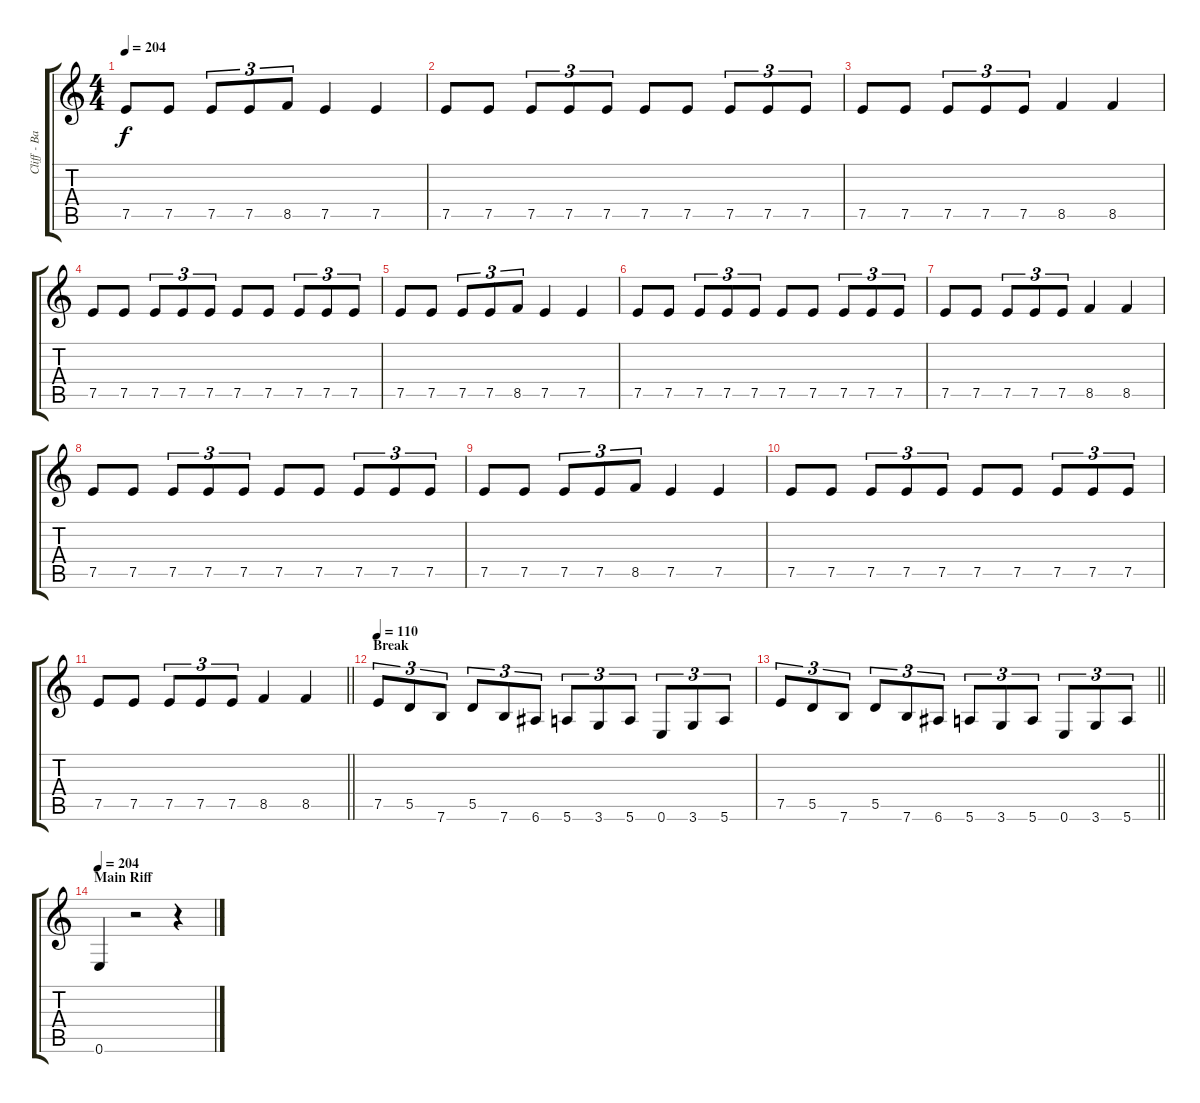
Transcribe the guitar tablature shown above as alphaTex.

\track ("Cliff - Bass" "Cliff - Ba") {solo instrument electricbassfinger}
\staff {score tabs}
\tuning (E4 B3 G3 D3 A2 E2) {hide}
\ts (4 4)
\tempo 204
\clef g2
\ks c
7.5.8{dy f} 7.5.8 7.5.8{tu (3 2)} 7.5.8{tu (3 2)} 8.5.8{tu (3 2)} 7.5.4 7.5.4 |
7.5.8 7.5.8 7.5.8{tu (3 2)} 7.5.8{tu (3 2)} 7.5.8{tu (3 2)} 7.5.8 7.5.8 7.5.8{tu (3 2)} 7.5.8{tu (3 2)} 7.5.8{tu (3 2)} |
7.5.8 7.5.8 7.5.8{tu (3 2)} 7.5.8{tu (3 2)} 7.5.8{tu (3 2)} 8.5.4 8.5.4 |
7.5.8 7.5.8 7.5.8{tu (3 2)} 7.5.8{tu (3 2)} 7.5.8{tu (3 2)} 7.5.8 7.5.8 7.5.8{tu (3 2)} 7.5.8{tu (3 2)} 7.5.8{tu (3 2)} |
7.5.8 7.5.8 7.5.8{tu (3 2)} 7.5.8{tu (3 2)} 8.5.8{tu (3 2)} 7.5.4 7.5.4 |
7.5.8 7.5.8 7.5.8{tu (3 2)} 7.5.8{tu (3 2)} 7.5.8{tu (3 2)} 7.5.8 7.5.8 7.5.8{tu (3 2)} 7.5.8{tu (3 2)} 7.5.8{tu (3 2)} |
7.5.8 7.5.8 7.5.8{tu (3 2)} 7.5.8{tu (3 2)} 7.5.8{tu (3 2)} 8.5.4 8.5.4 |
7.5.8 7.5.8 7.5.8{tu (3 2)} 7.5.8{tu (3 2)} 7.5.8{tu (3 2)} 7.5.8 7.5.8 7.5.8{tu (3 2)} 7.5.8{tu (3 2)} 7.5.8{tu (3 2)} |
7.5.8 7.5.8 7.5.8{tu (3 2)} 7.5.8{tu (3 2)} 8.5.8{tu (3 2)} 7.5.4 7.5.4 |
7.5.8 7.5.8 7.5.8{tu (3 2)} 7.5.8{tu (3 2)} 7.5.8{tu (3 2)} 7.5.8 7.5.8 7.5.8{tu (3 2)} 7.5.8{tu (3 2)} 7.5.8{tu (3 2)} |
\barLineRight lightlight
7.5.8 7.5.8 7.5.8{tu (3 2)} 7.5.8{tu (3 2)} 7.5.8{tu (3 2)} 8.5.4 8.5.4 |
\section ("" "Break")
\tempo 110
7.5.8{tu (3 2)} 5.5.8{tu (3 2)} 7.6.8{tu (3 2)} 5.5.8{tu (3 2)} 7.6.8{tu (3 2)} 6.6.8{tu (3 2)} 5.6.8{tu (3 2)} 3.6.8{tu (3 2)} 5.6.8{tu (3 2)} 0.6.8{tu (3 2)} 3.6.8{tu (3 2)} 5.6.8{tu (3 2)} |
\barLineRight lightlight
7.5.8{tu (3 2)} 5.5.8{tu (3 2)} 7.6.8{tu (3 2)} 5.5.8{tu (3 2)} 7.6.8{tu (3 2)} 6.6.8{tu (3 2)} 5.6.8{tu (3 2)} 3.6.8{tu (3 2)} 5.6.8{tu (3 2)} 0.6.8{tu (3 2)} 3.6.8{tu (3 2)} 5.6.8{tu (3 2)} |
\section ("" "Main Riff")
\tempo 204
0.6.4 r.2 r.4
